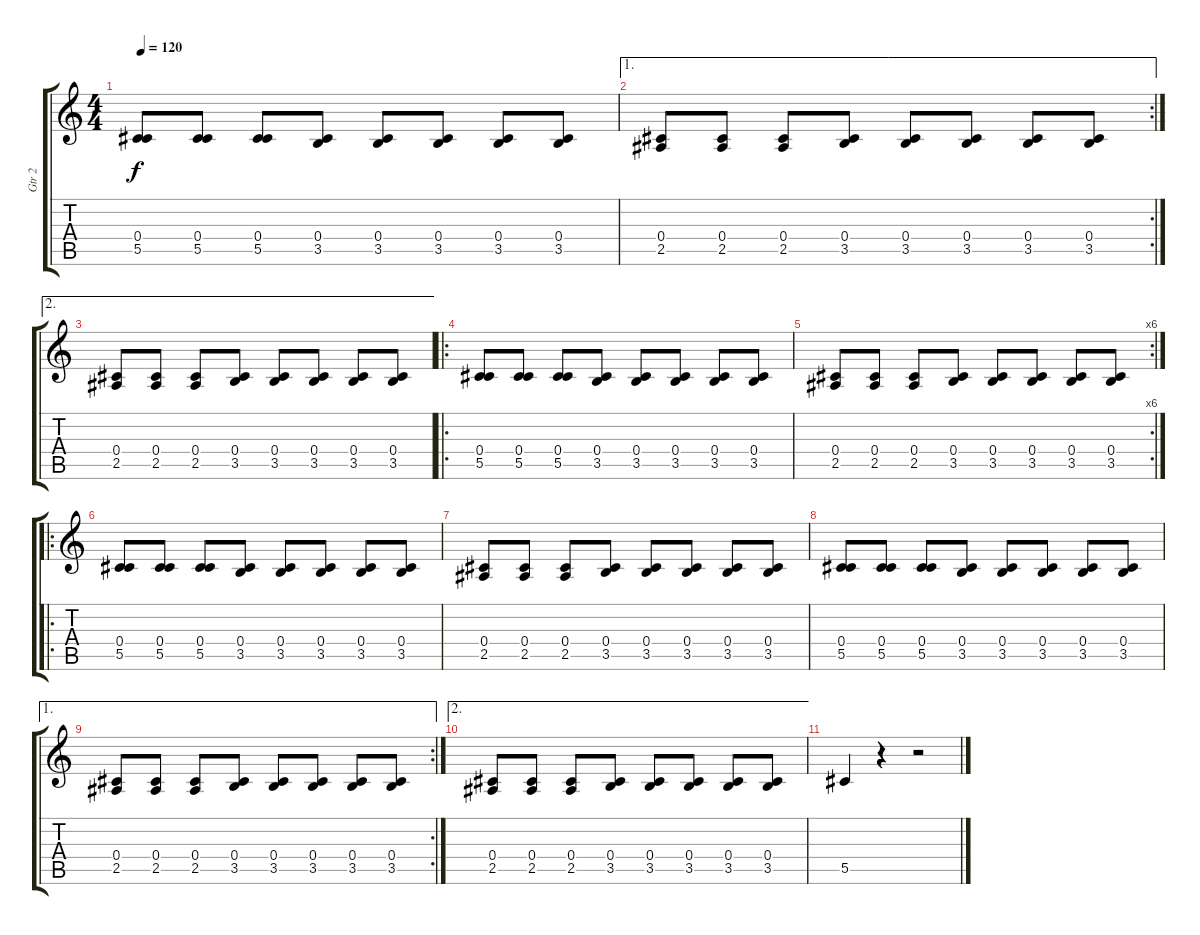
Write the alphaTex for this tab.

\track ("Gtr 2" "Gtr 2") {instrument electricguitarclean}
\staff {score tabs}
\tuning (Eb4 Bb3 Gb3 Db3 Ab2 Db2) {hide}
\ts (4 4)
\tempo 120
\clef g2
\ks c
(0.4 5.5).8{dy f} (0.4 5.5).8 (0.4 5.5).8 (0.4 3.5).8 (0.4 3.5).8 (0.4 3.5).8 (0.4 3.5).8 (0.4 3.5).8 |
\ae 1
\rc 2
(0.4 2.5).8 (0.4 2.5).8 (0.4 2.5).8 (0.4 3.5).8 (0.4 3.5).8 (0.4 3.5).8 (0.4 3.5).8 (0.4 3.5).8 |
\ae 2
(0.4 2.5).8 (0.4 2.5).8 (0.4 2.5).8 (0.4 3.5).8 (0.4 3.5).8 (0.4 3.5).8 (0.4 3.5).8 (0.4 3.5).8 |
\ro
(0.4 5.5).8{instrument distortionguitar} (0.4 5.5).8 (0.4 5.5).8 (0.4 3.5).8 (0.4 3.5).8 (0.4 3.5).8 (0.4 3.5).8 (0.4 3.5).8 |
\rc 6
(0.4 2.5).8 (0.4 2.5).8 (0.4 2.5).8 (0.4 3.5).8 (0.4 3.5).8 (0.4 3.5).8 (0.4 3.5).8 (0.4 3.5).8 |
\ro
(0.4 5.5).8 (0.4 5.5).8 (0.4 5.5).8 (0.4 3.5).8 (0.4 3.5).8 (0.4 3.5).8 (0.4 3.5).8 (0.4 3.5).8 |
(0.4 2.5).8 (0.4 2.5).8 (0.4 2.5).8 (0.4 3.5).8 (0.4 3.5).8 (0.4 3.5).8 (0.4 3.5).8 (0.4 3.5).8 |
(0.4 5.5).8 (0.4 5.5).8 (0.4 5.5).8 (0.4 3.5).8 (0.4 3.5).8 (0.4 3.5).8 (0.4 3.5).8 (0.4 3.5).8 |
\ae 1
\rc 2
(0.4 2.5).8 (0.4 2.5).8 (0.4 2.5).8 (0.4 3.5).8 (0.4 3.5).8 (0.4 3.5).8 (0.4 3.5).8 (0.4 3.5).8 |
\ae 2
(0.4 2.5).8 (0.4 2.5).8 (0.4 2.5).8 (0.4 3.5).8 (0.4 3.5).8 (0.4 3.5).8 (0.4 3.5).8 (0.4 3.5).8 |
5.5.4 r.4 r.2
